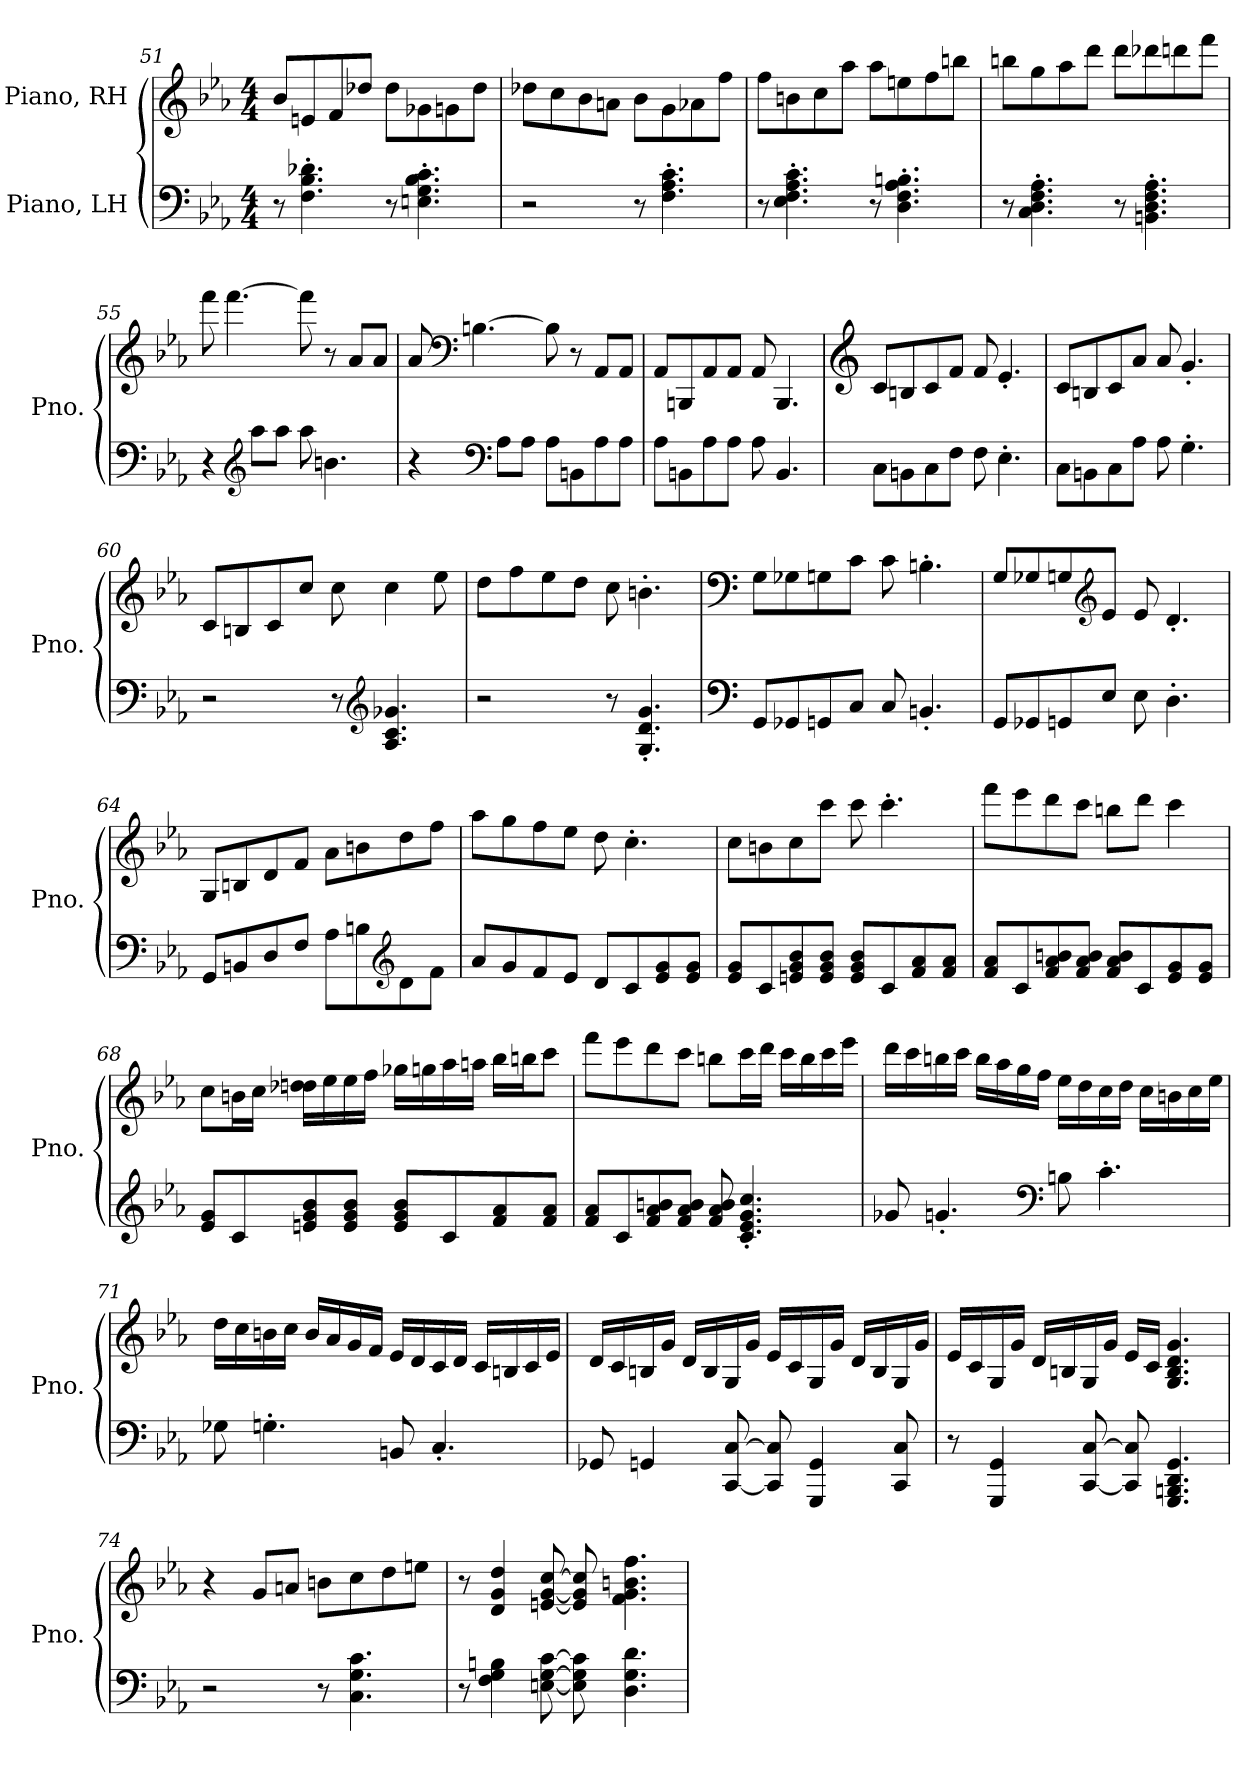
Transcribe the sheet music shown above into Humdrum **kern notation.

**kern	**kern
*part2	*part1
*staff2	*staff1
*I"Piano, LH	*I"Piano, RH
*I'Pno.	*I'Pno.
*clefF4	*clefG2
*k[b-e-a-]	*k[b-e-a-]
*M4/4	*M4/4
=51	=51
8r	8b-/L
4.F\' 4.B-\' 4.d-X\'	8en/
.	8f/
.	8dd-X/J
8r	8dd-\L
4.En\' 4.G\' 4.B-\' 4.c\'	8g-X\
.	8gn\
.	8dd-\J
!!LO:LB:g=z
=52	=52
2r	8dd-X\L
.	8cc\
.	8b-\
.	8an\J
8r	8b-\L
4.F\' 4.A-\' 4.c\'	8g\
.	8a-X\
.	8ff\J
=53	=53
8r	8ff\L
4.E-\' 4.F\' 4.A-\' 4.c\'	8bn\
.	8cc\
.	8aa-\J
8r	8aa-\L
4.D\' 4.F\' 4.A-\' 4.Bn\'	8een\
.	8ff\
.	8bbn\J
=54	=54
8r	8bbn\L
4.C\' 4.D\' 4.F\' 4.A-\'	8gg\
.	8aa-\
.	8ddd\J
8r	8ddd\L
4.BBn\' 4.D\' 4.F\' 4.A-\'	8ddd-X\
.	8dddn\
.	8fff\J
!!LO:PB:g=z
=55	=55
4r	8fff\
.	[4.fff\
*clefG2	*
8aa-\L	.
8aa-\J	.
8aa-\	8fff\]
4.bn\	8r
.	8a-/L
.	8a-/J
=56	=56
4r	8a-/
*	*clefF4
.	[4.Bn\
*clefF4	*
8A-\L	.
8A-\J	.
8A-\L	8B\]
8BBn\	8r
8A-\	8AA-/L
8A-\J	8AA-/J
=57	=57
8A-\L	8AA-/L
8BBn\	8BBBn/
8A-\	8AA-/
8A-\J	8AA-/J
8A-\	8AA-/
4.BB/	4.BBB/
=58	=58
*	*clefG2
8C\L	8c/L
8BBn\	8Bn/
8C\	8c/
8F\J	8f/J
8F\	8f/
4.E-'\	4.e-'/
!!LO:LB:g=z
=59	=59
8C\L	8c/L
8BBn\	8Bn/
8C\	8c/
8A-\J	8a-/J
8A-\	8a-/
4.G'\	4.g'/
=60	=60
2r	8c/L
.	8Bn/
.	8c/
.	8cc/J
8r	8cc\
*clefG2	*
4.A-/ 4.c/ 4.g-X/	4cc\
.	8ee-\
=61	=61
2r	8dd\L
.	8ff\
.	8ee-\
.	8dd\J
8r	8cc\
4.G/' 4.d/' 4.g/'	4.bn'\
=62	=62
*clefF4	*clefF4
8GG/L	8G\L
8GG-X/	8G-X\
8GGn/	8Gn\
8C/J	8c\J
8C/	8c\
4.BBn'/	4.Bn'\
!!LO:LB:g=z
=63	=63
8GG/L	8G/L
8GG-X/	8G-X/
8GGn/	8Gn/
*	*clefG2
8E-/J	8e-/J
8E-\	8e-/
4.D'\	4.d'/
=64	=64
8GG/L	8G/L
8BBn/	8Bn/
8D/	8d/
8F/J	8f/J
8A-\L	8a-\L
8Bn\	8bn\
*clefG2	*
8d\	8dd\
8f\J	8ff\J
=65	=65
8a-/L	8aa-\L
8g/	8gg\
8f/	8ff\
8e-/J	8ee-\J
8d/L	8dd\
8c/	4.cc'\
8e-/ 8g/	.
8e-/ 8g/J	.
=66	=66
8e-/ 8g/L	8cc\L
8c/	8bn\
8en/ 8g/ 8b-/	8cc\
8e/ 8g/ 8b-/J	8ccc\J
8e/ 8g/ 8b-/L	8ccc\
8c/	4.ccc'\
8f/ 8a-/	.
8f/ 8a-/J	.
!!LO:LB:g=z
=67	=67
8f/ 8a-/L	8fff\L
8c/	8eee-\
8f/ 8a-/ 8bn/	8ddd\
8f/ 8a-/ 8b/J	8ccc\J
8f/ 8a-/ 8b/L	8bbn\L
8c/	8ddd\J
8e-/ 8g/	4ccc\
8e-/ 8g/J	.
=68	=68
8e-/ 8g/L	8cc\L
8c/	16bn\L
.	16cc\JJ
8en/ 8g/ 8b-/	16dd-X\ 16ddn\LL
.	16ee-\
8e/ 8g/ 8b-/J	16ee-\
.	16ff\JJ
8e/ 8g/ 8b-/L	16gg-X\LL
.	16ggn\
8c/	16aa-\
.	16aan\JJ
8f/ 8a-/	16bb-\LL
.	16bbn\J
8f/ 8a-/J	8ccc\J
!!LO:LB:g=z
=69	=69
8f/ 8a-/L	8fff\L
8c/	8eee-\
8f/ 8a-/ 8bn/	8ddd\
8f/ 8a-/ 8b/J	8ccc\J
8f/ 8a-/ 8b/	8bbn\L
4.c/' 4.e-/' 4.g/' 4.cc/'	16ccc\L
.	16ddd\JJ
.	16ccc\LL
.	16bb\
.	16ccc\
.	16eee-\JJ
=70	=70
8g-X/	16ddd\LL
.	16ccc\
4.gn'/	16bbn\
.	16ccc\JJ
.	16bb\LL
.	16aa-\
.	16gg\
.	16ff\JJ
*clefF4	*
8Bn\	16ee-\LL
.	16dd\
4.c'\	16cc\
.	16dd\JJ
.	16cc\LL
.	16bn\
.	16cc\
.	16ee-\JJ
!!LO:LB:g=z
=71	=71
8G-X\	16dd\LL
.	16cc\
4.Gn'\	16bn\
.	16cc\JJ
.	16b/LL
.	16a-/
.	16g/
.	16f/JJ
8BBn/	16e-/LL
.	16d/
4.C'/	16c/
.	16d/JJ
.	16c/LL
.	16Bn/
.	16c/
.	16e-/JJ
=72	=72
8GG-X/	16d/LL
.	16c/
4GGn/	16Bn/
.	16g/JJ
.	16d/LL
.	16B/
[8CC/ [8C/	16G/
.	16g/JJ
8CC/] 8C/]	16e-/LL
.	16c/
4GGG/ 4GG/	16G/
.	16g/JJ
.	16d/LL
.	16B/
8CC/ 8C/	16G/
.	16g/JJ
!!LO:PB:g=z
=73	=73
8r	16e-/LL
.	16c/
4GGG/ 4GG/	16G/
.	16g/JJ
.	16d/LL
.	16Bn/
[8CC/ [8C/	16G/
.	16g/JJ
8CC/] 8C/]	16e-/LL
.	16c/JJ
4.GGG/ 4.BBBn/ 4.DD/ 4.GG/	4.G/ 4.B/ 4.d/ 4.g/
=74	=74
2r	4r
.	8g/L
.	8an/J
8r	8bn\L
4.C\ 4.G\ 4.c\	8cc\
.	8dd\
.	8een\J
=75	=75
8r	8r
4F\ 4G\ 4Bn\	4d/ 4g/ 4dd/
[8En\ [8G\ [8c\	[8en/ [8g/ [8cc/
8E\] 8G\] 8c\]	8e/] 8g/] 8cc/]
4.D\ 4.G\ 4.d\	4.f\ 4.g\ 4.bn\ 4.ff\
=	=
*-	*-
